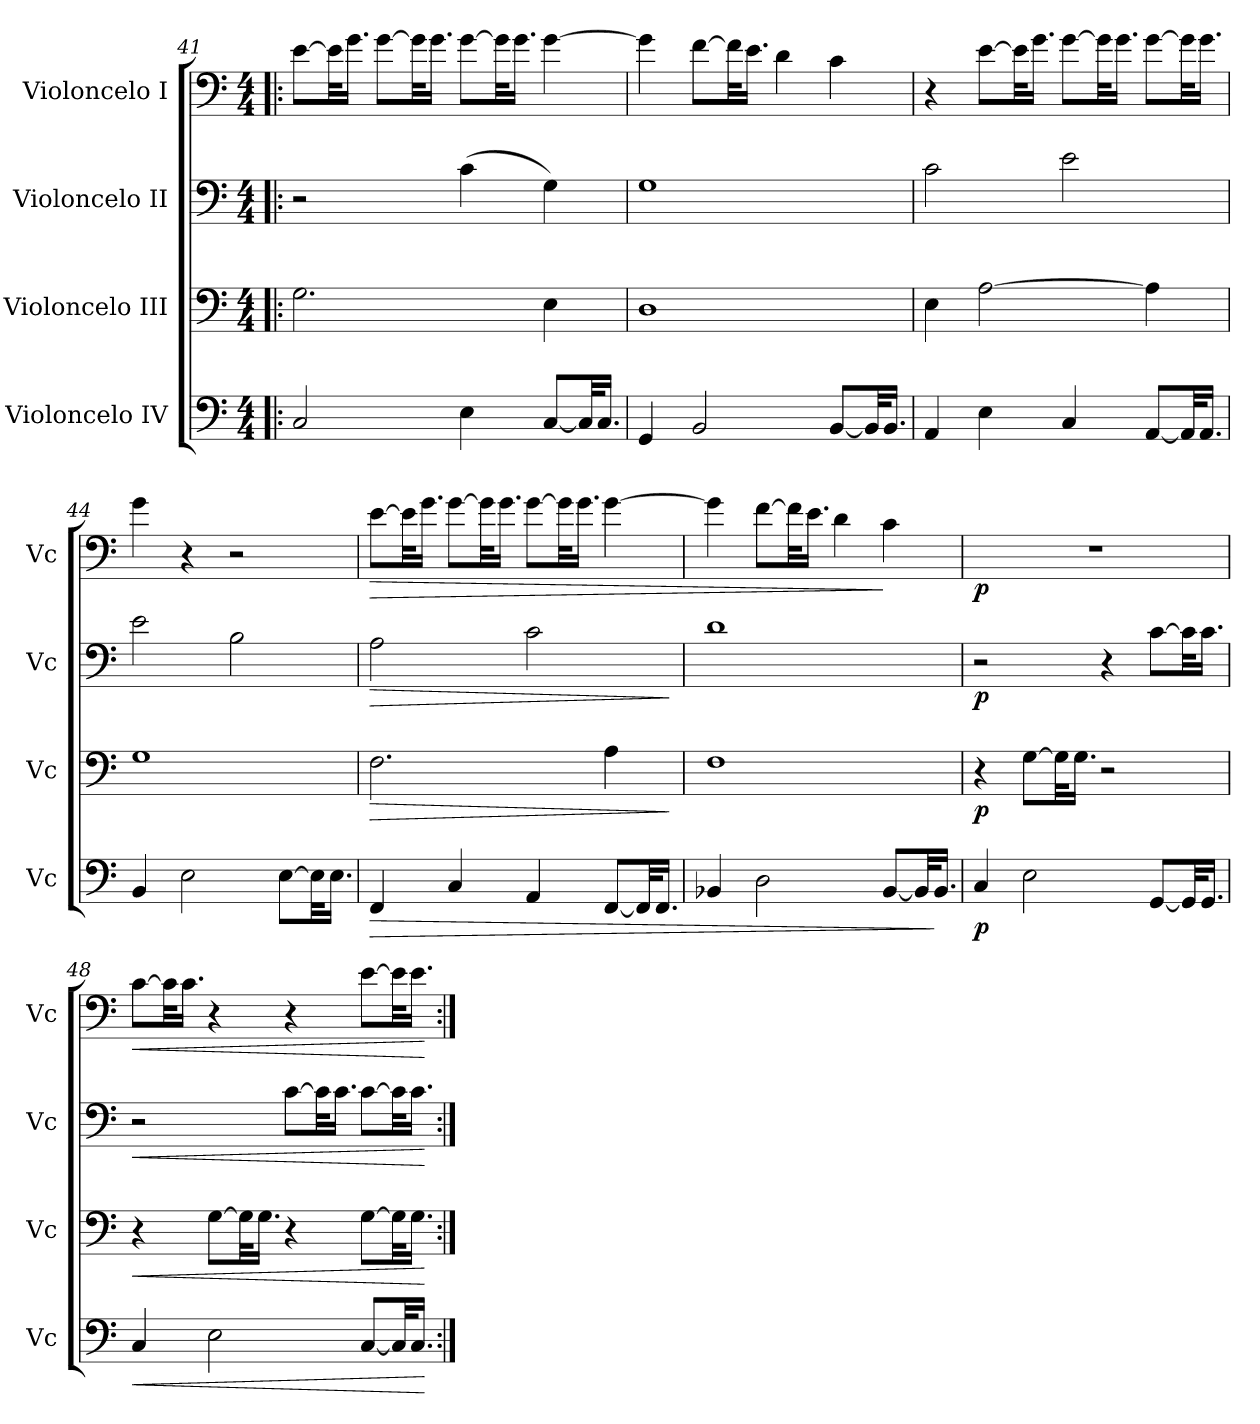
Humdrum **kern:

**kern	**dynam	**kern	**dynam	**kern	**dynam	**kern	**dynam
*part4	*part4	*part3	*part3	*part2	*part2	*part1	*part1
*staff4	*staff4	*staff3	*staff3	*staff2	*staff2	*staff1	*staff1
*I"Violoncelo IV	*	*I"Violoncelo III	*	*I"Violoncelo II	*	*I"Violoncelo I	*
*I'Vc	*	*I'Vc	*	*I'Vc	*	*I'Vc	*
*clefF4	*	*clefF4	*	*clefF4	*	*clefF4	*
*k[]	*	*k[]	*	*k[]	*	*k[]	*
*M4/4	*	*M4/4	*	*M4/4	*	*M4/4	*
=41!|:	=41!|:	=41!|:	=41!|:	=41!|:	=41!|:	=41!|:	=41!|:
2C/	.	2.G\	.	2r	.	[8e\L	.
.	.	.	.	.	.	32e\KL]	.
.	.	.	.	.	.	16.g\JJ	.
.	.	.	.	.	.	[8g\L	.
.	.	.	.	.	.	32g\KL]	.
.	.	.	.	.	.	16.g\JJ	.
4E\	.	.	.	(4c\	.	[8g\L	.
.	.	.	.	.	.	32g\KL]	.
.	.	.	.	.	.	16.g\JJ	.
[8C/L	.	4E\	.	4G\)	.	[4g\	.
32C/KL]	.	.	.	.	.	.	.
16.C/JJ	.	.	.	.	.	.	.
!!LO:PB:g=z
=42	=42	=42	=42	=42	=42	=42	=42
4GG/	.	1D	.	1G	.	4g\]	.
2BB/	.	.	.	.	.	[8f\L	.
.	.	.	.	.	.	32f\KL]	.
.	.	.	.	.	.	16.e\JJ	.
.	.	.	.	.	.	4d\	.
[8BB/L	.	.	.	.	.	4c\	.
32BB/KL]	.	.	.	.	.	.	.
16.BB/JJ	.	.	.	.	.	.	.
=43	=43	=43	=43	=43	=43	=43	=43
4AA/	.	4E\	.	2c\	.	4r	.
4E\	.	[2A\	.	.	.	[8e\L	.
.	.	.	.	.	.	32e\KL]	.
.	.	.	.	.	.	16.g\JJ	.
4C/	.	.	.	2e\	.	[8g\L	.
.	.	.	.	.	.	32g\KL]	.
.	.	.	.	.	.	16.g\JJ	.
[8AA/L	.	4A\]	.	.	.	[8g\L	.
32AA/KL]	.	.	.	.	.	32g\KL]	.
16.AA/JJ	.	.	.	.	.	16.g\JJ	.
=44	=44	=44	=44	=44	=44	=44	=44
4BB/	.	1G	.	2e\	.	4g\	.
2E\	.	.	.	.	.	4r	.
.	.	.	.	2B\	.	2r	.
[8E\L	.	.	.	.	.	.	.
32E\KL]	.	.	.	.	.	.	.
16.E\JJ	.	.	.	.	.	.	.
!!LO:LB:g=z
=45	=45	=45	=45	=45	=45	=45	=45
!	!LO:HP:b	!	!LO:HP:b	!	!LO:HP:b	!	!LO:HP:b
4FF/	>	2.F\	>	2A\	>	[8e\L	>
.	.	.	.	.	.	32e\KL]	.
.	.	.	.	.	.	16.g\JJ	.
4C/	.	.	.	.	.	[8g\L	.
.	.	.	.	.	.	32g\KL]	.
.	.	.	.	.	.	16.g\JJ	.
4AA/	.	.	.	2c\	.	[8g\L	.
.	.	.	.	.	.	32g\KL]	.
.	.	.	.	.	.	16.g\JJ	.
[8FF/L	.	4A\	.	.	.	[4g\	.
32FF/KL]	.	.	.	.	.	.	.
16.FF/JJ	.	.	.	.	.	.	.
.	.	.	]	.	]	.	.
=46	=46	=46	=46	=46	=46	=46	=46
4BB-X/	.	1F	.	1d	.	4g\]	.
2D\	.	.	.	.	.	[8f\L	.
.	.	.	.	.	.	32f\KL]	.
.	.	.	.	.	.	16.e\JJ	.
.	.	.	.	.	.	4d\	.
[8BB-/L	.	.	.	.	.	4c\	]
32BB-/KL]	.	.	.	.	.	.	.
16.BB-/JJ	]	.	.	.	.	.	.
=47	=47	=47	=47	=47	=47	=47	=47
!	!LO:DY:b	!	!LO:DY:b	!	!LO:DY:b	!	!LO:DY:b
4C/	p	4r	p	2r	p	1r	p
2E\	.	[8G\L	.	.	.	.	.
.	.	32G\KL]	.	.	.	.	.
.	.	16.G\JJ	.	.	.	.	.
.	.	2r	.	4r	.	.	.
[8GG/L	.	.	.	[8c\L	.	.	.
32GG/KL]	.	.	.	32c\KL]	.	.	.
16.GG/JJ	.	.	.	16.c\JJ	.	.	.
!!LO:LB:g=z
=48	=48	=48	=48	=48	=48	=48	=48
!	!LO:HP:b	!	!LO:HP:b	!	!LO:HP:b	!	!LO:HP:b
4C/	<	4r	<	2r	<	[8c\L	<
.	.	.	.	.	.	32c\KL]	.
.	.	.	.	.	.	16.c\JJ	.
2E\	.	[8G\L	.	.	.	4r	.
.	.	32G\KL]	.	.	.	.	.
.	.	16.G\JJ	.	.	.	.	.
.	.	4r	.	[8c\L	.	4r	.
.	.	.	.	32c\KL]	.	.	.
.	.	.	.	16.c\JJ	.	.	.
[8C/L	.	[8G\L	.	[8c\L	.	[8e\L	.
32C/KL]	.	32G\KL]	.	32c\KL]	.	32e\KL]	.
16.C/JJ	.	16.G\JJ	.	16.c\JJ	.	16.e\JJ	.
.	[	.	[	.	[	.	[
=:|!	=:|!	=:|!	=:|!	=:|!	=:|!	=:|!	=:|!
*-	*-	*-	*-	*-	*-	*-	*-
